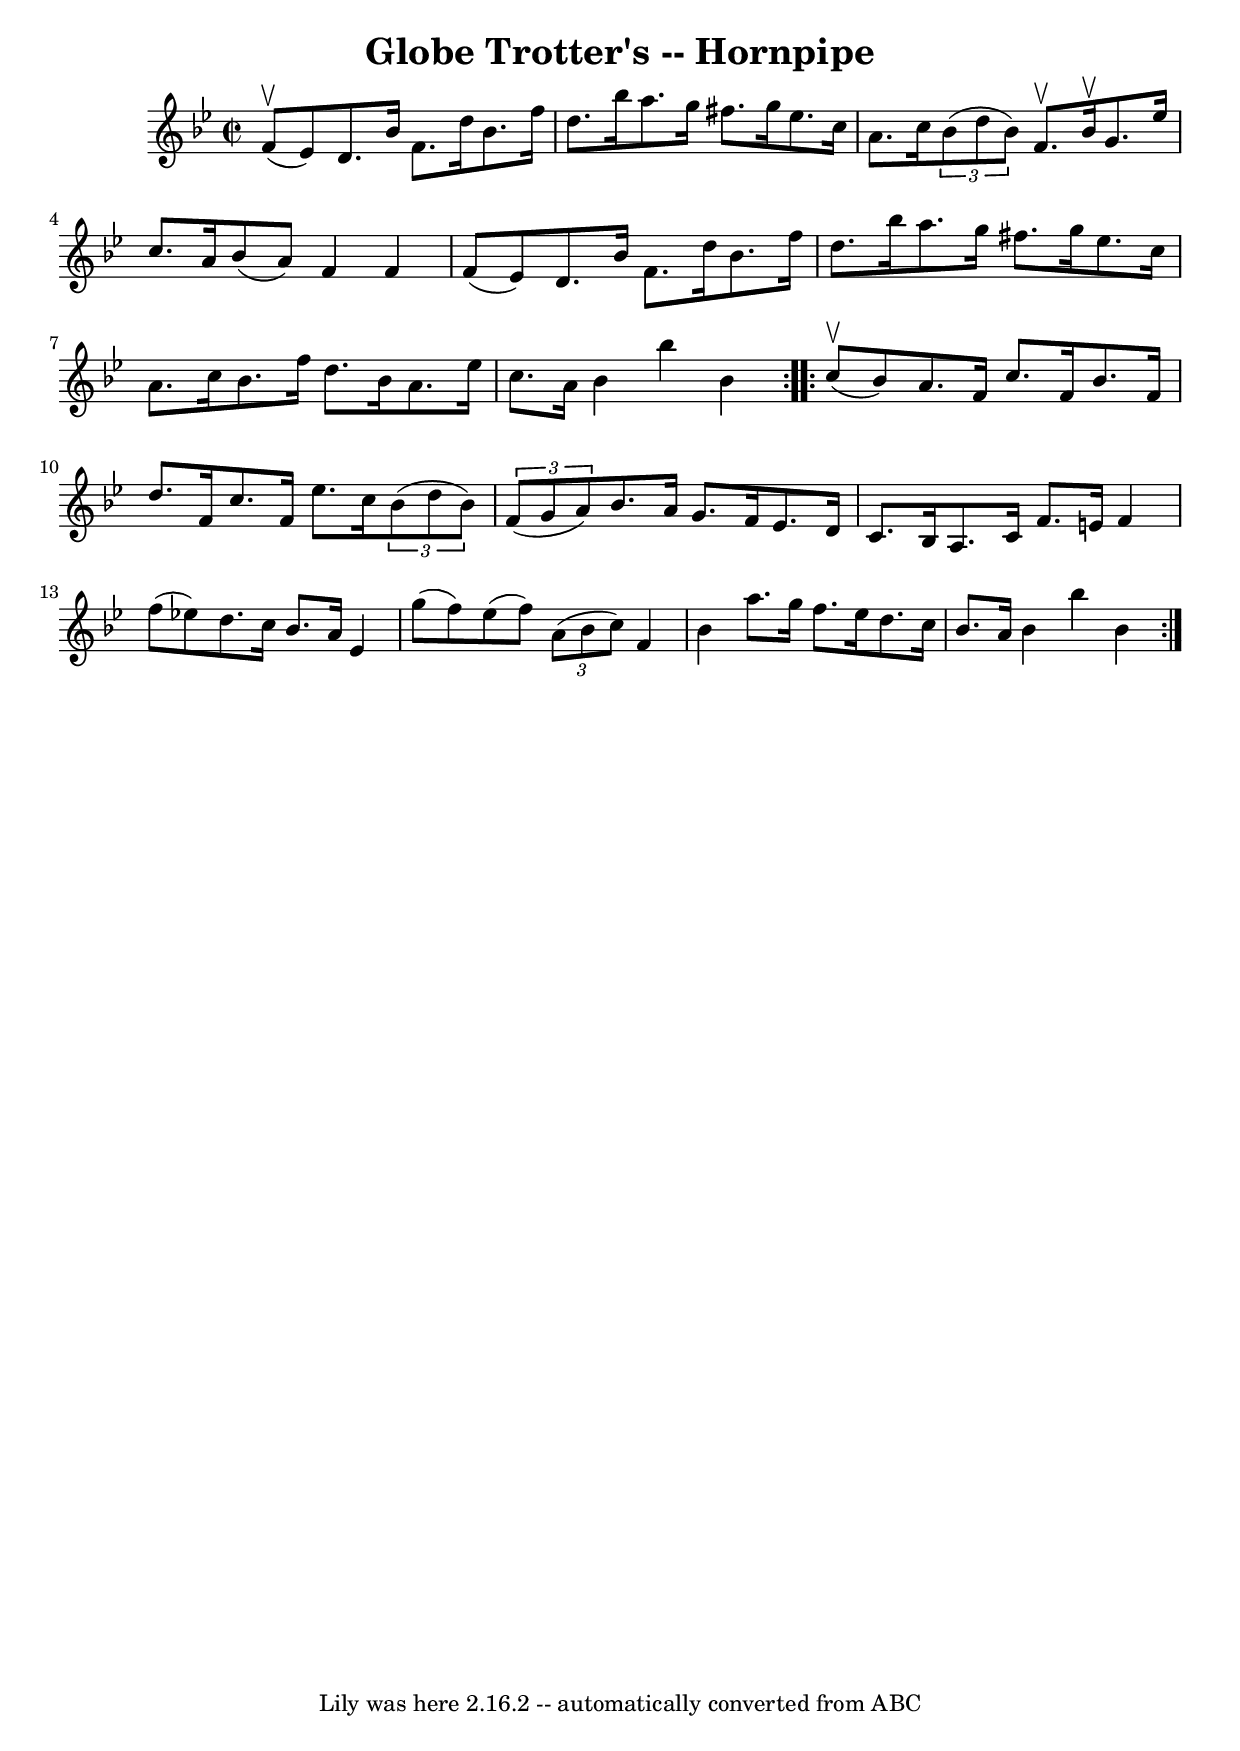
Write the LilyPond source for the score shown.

\version "2.7.40"
\include "Mammoth.ily"
\header {
	%% book = "Cole's 1000 Fiddle Tunes"
	crossRefNumber = "1"
	footnotes = ""
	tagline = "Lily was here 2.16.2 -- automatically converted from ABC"
	title = "Globe Trotter's -- Hornpipe"
}
voicedefault =  {


\repeat volta 2 {
\override Staff.TimeSignature #'style = #'C
 \time 2/2 
\key bes \major f'8 (^\upbow ees'8) |
 d'8.    
bes'16 f'8. d''16 bes'8. f''16 d''8. bes''16  |
   
a''8. g''16 fis''8. g''16 ees''8. c''16 a'8. c''16  
|
   \times 2/3 { bes'8 (d''8 bes'8) } f'8.^\upbow bes'16 
^\upbow g'8. ees''16 c''8. a'16  |
 bes'8 (a'8) f'4  
 f'4 f'8 (ees'8) |
 d'8. bes'16 f'8. d''16    
bes'8. f''16 d''8. bes''16  |
 a''8. g''16 fis''8.    
g''16 ees''8. c''16 a'8. c''16  |
 bes'8. f''16 d''8. 
 bes'16 a'8. ees''16 c''8. a'16  |
 bes'4 bes''4    
bes'4  }     \repeat volta 2 { c''8 (^\upbow bes'8) |
 a'8.    
f'16 c''8. f'16 bes'8. f'16 d''8. f'16  |
 c''8.    
f'16 ees''8. c''16    \times 2/3 { bes'8 (d''8 bes'8) }   
\times 2/3 { f'8 (g'8 a'8) } |
 bes'8. a'16 g'8.    
f'16 ees'8. d'16 c'8. bes16  |
 a8. c'16 f'8. e'16 
 f'4 f''8 (ees''!8) |
 d''8. c''16 bes'8. a'16    
ees'4 g''8 (f''8) |
 ees''8 (f''8)   \times 2/3 { a'8 
(bes'8 c''8) } f'4 bes'4  |
 a''8. g''16 f''8.    
ees''16 d''8. c''16 bes'8. a'16  |
 bes'4 bes''4    
bes'4  }   
}

\score{
    <<

	\context Staff="default"
	{
	    \voicedefault 
	}

    >>
	\layout {
	}
	\midi {}
}
